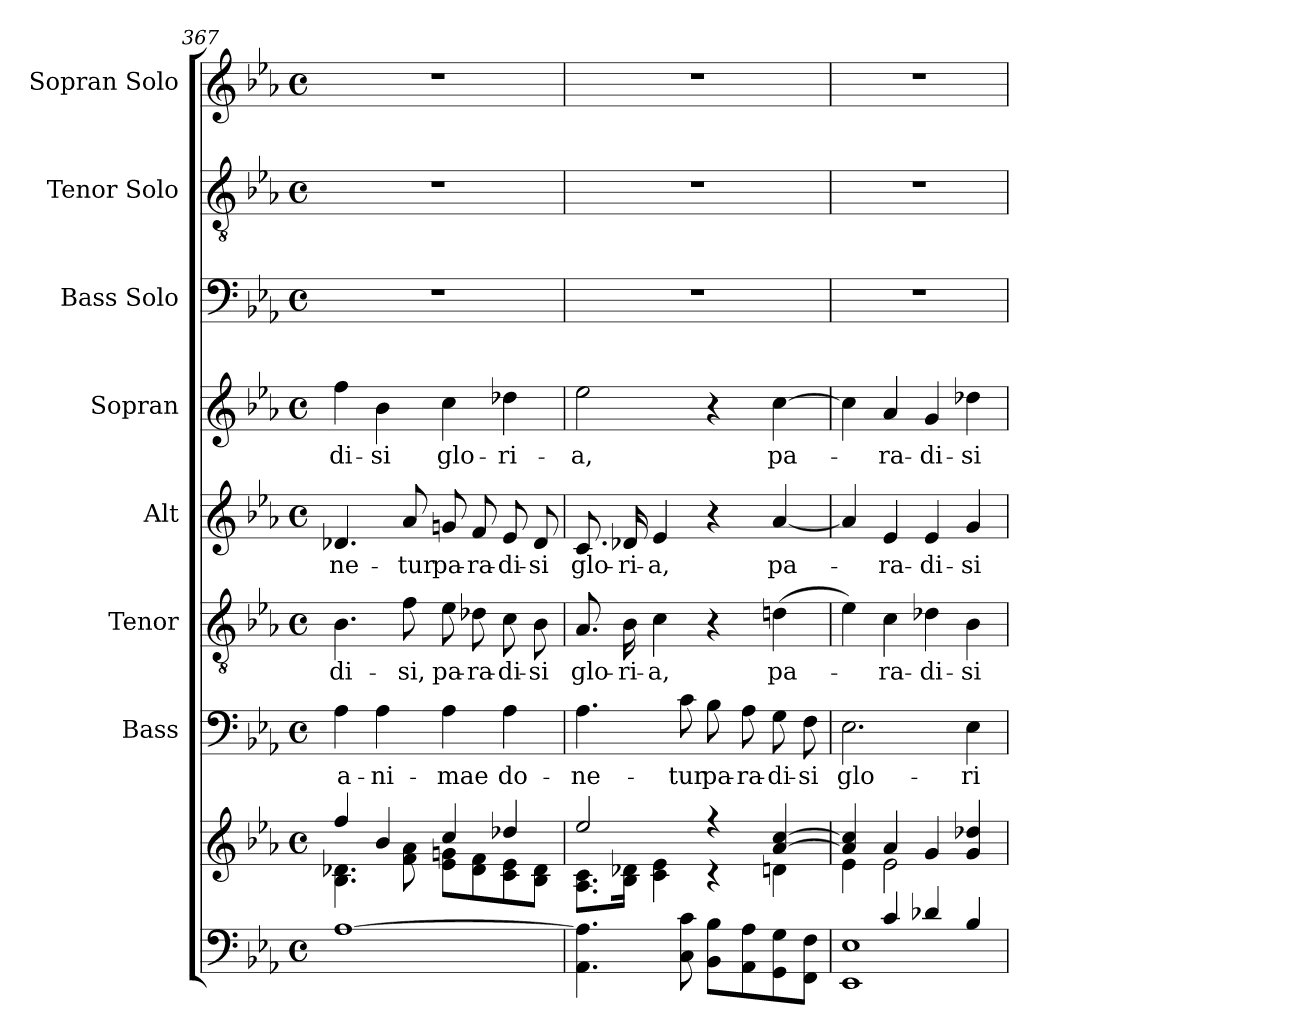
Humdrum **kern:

**kern	**kern	**kern	**text	**kern	**text	**kern	**text	**kern	**text	**kern	**kern	**kern
*part8	*part8	*part7	*part7	*part6	*part6	*part5	*part5	*part4	*part4	*part3	*part2	*part1
*staff9	*staff8	*staff7	*staff7	*staff6	*staff6	*staff5	*staff5	*staff4	*staff4	*staff3	*staff2	*staff1
*	*	*I"Bass	*	*I"Tenor	*	*I"Alt	*	*I"Sopran	*	*I"Bass Solo	*I"Tenor Solo	*I"Sopran Solo
*	*	*I'B.	*	*I'T.	*	*I'A.	*	*I'S.	*	*I'B. Solo	*I'T. Solo	*I'S. Solo
*clefF4	*clefG2	*clefF4	*	*clefGv2	*	*clefG2	*	*clefG2	*	*clefF4	*clefGv2	*clefG2
*k[b-e-a-]	*k[b-e-a-]	*k[b-e-a-]	*	*k[b-e-a-]	*	*k[b-e-a-]	*	*k[b-e-a-]	*	*k[b-e-a-]	*k[b-e-a-]	*k[b-e-a-]
*E-:	*E-:	*E-:	*	*E-:	*	*E-:	*	*E-:	*	*E-:	*E-:	*E-:
*M4/4	*M4/4	*M4/4	*	*M4/4	*	*M4/4	*	*M4/4	*	*M4/4	*M4/4	*M4/4
*met(c)	*met(c)	*met(c)	*	*met(c)	*	*met(c)	*	*met(c)	*	*met(c)	*met(c)	*met(c)
=367	=367	=367	=367	=367	=367	=367	=367	=367	=367	=367	=367	=367
*	*^	*	*	*	*	*	*	*	*	*	*	*
!	!	!	!	!LO:LY:b	!	!LO:LY:b	!	!LO:LY:b	!	!LO:LY:b	!	!	!
[1A-	4ff/	4.B-\ 4.d-X\	4A-\	a-	4.B-\	-di-	4.d-X/	-ne-	4ff\	-di-	1r	1r	1r
!	!	!	!	!LO:LY:b	!	!	!	!	!	!LO:LY:b	!	!	!
.	4b-/	.	4A-\	-ni-	.	.	.	.	4b-\	-si	.	.	.
!	!	!	!	!	!	!LO:LY:b	!	!LO:LY:b	!	!	!	!	!
.	.	8f\ 8a-\	.	.	8f\	-si,	8a-/	-tur	.	.	.	.	.
!	!	!	!	!LO:LY:b	!	!LO:LY:b	!	!LO:LY:b	!	!LO:LY:b	!	!	!
.	4cc/	8e-\ 8gn\L	4A-\	-mae	8e-\	pa-	8gn/	pa-	4cc\	glo-	.	.	.
!	!	!	!	!	!	!LO:LY:b	!	!LO:LY:b	!	!	!	!	!
.	.	8d-\ 8f\	.	.	8d-X\	-ra-	8f/	-ra-	.	.	.	.	.
!	!	!	!	!LO:LY:b	!	!LO:LY:b	!	!LO:LY:b	!	!LO:LY:b	!	!	!
.	4dd-X/	8c\ 8e-\	4A-\	do-	8c\	-di-	8e-/	-di-	4dd-X\	-ri-	.	.	.
!	!	!	!	!	!	!LO:LY:b	!	!LO:LY:b	!	!	!	!	!
.	.	8B-\ 8d-\J	.	.	8B-\	-si	8d-/	-si	.	.	.	.	.
=368	=368	=368	=368	=368	=368	=368	=368	=368	=368	=368	=368	=368	=368
!	!	!	!	!LO:LY:b	!	!LO:LY:b	!	!LO:LY:b	!	!LO:LY:b	!	!	!
4.AA-\ 4.A-\]	2ee-/	8.A-\ 8.c\L	4.A-\	-ne-	8.A-/	glo-	8.c/	glo-	2ee-\	-a,	1r	1r	1r
!	!	!	!	!	!	!LO:LY:b	!	!LO:LY:b	!	!	!	!	!
.	.	16B-\ 16d-X\Jk	.	.	16B-\	-ri-	16d-X/	-ri-	.	.	.	.	.
!	!	!	!	!	!	!LO:LY:b	!	!LO:LY:b	!	!	!	!	!
.	.	4c\ 4e-\	.	.	4c\	-a,	4e-/	-a,	.	.	.	.	.
!	!	!	!	!LO:LY:b	!	!	!	!	!	!	!	!	!
8C\ 8c\	.	.	8c\	-tur	.	.	.	.	.	.	.	.	.
!	!	!	!	!LO:LY:b	!	!	!	!	!	!	!	!	!
8BB-\ 8B-\L	4r	4r	8B-\	pa-	4r	.	4r	.	4r	.	.	.	.
!	!	!	!	!LO:LY:b	!	!	!	!	!	!	!	!	!
8AA-\ 8A-\	.	.	8A-\	-ra-	.	.	.	.	.	.	.	.	.
!	!	!	!	!LO:LY:b	!	!LO:LY:b	!	!LO:LY:b	!	!LO:LY:b	!	!	!
8GG\ 8G\	[>4a-/ [>4cc/	4dn\	8G\	-di-	(>4dn\	pa-	[4a-/	pa-	[4cc\	pa-	.	.	.
!	!	!	!	!LO:LY:b	!	!	!	!	!	!	!	!	!
8FF\ 8F\J	.	.	8F\	-si	.	.	.	.	.	.	.	.	.
=369	=369	=369	=369	=369	=369	=369	=369	=369	=369	=369	=369	=369	=369
*^	*	*	*	*	*	*	*	*	*	*	*	*	*
!	!	!	!	!	!LO:LY:b	!	!	!	!	!	!	!	!	!
4ryy	1EE- 1E-	4a-/] 4cc/]	4e-\	2.E-\	glo-	4e-\)	.	4a-/]	.	4cc\]	.	1r	1r	1r
!	!	!	!	!	!	!	!LO:LY:b	!	!LO:LY:b	!	!LO:LY:b	!	!	!
4c/	.	4a-/	2e-\	.	.	4c\	-ra-	4e-/	-ra-	4a-/	-ra-	.	.	.
!	!	!	!	!	!	!	!LO:LY:b	!	!LO:LY:b	!	!LO:LY:b	!	!	!
4d-X/	.	4g/	.	.	.	4d-X\	-di-	4e-/	-di-	4g/	-di-	.	.	.
!	!	!	!	!	!LO:LY:b	!	!LO:LY:b	!	!LO:LY:b	!	!LO:LY:b	!	!	!
4B-/	.	4g/ 4dd-X/	4ryy	4E-\	-ri-	4B-\	-si	4g/	-si	4dd-X\	-si	.	.	.
*v	*v	*	*	*	*	*	*	*	*	*	*	*	*	*
*	*v	*v	*	*	*	*	*	*	*	*	*	*	*
=	=	=	=	=	=	=	=	=	=	=	=	=
*-	*-	*-	*-	*-	*-	*-	*-	*-	*-	*-	*-	*-
